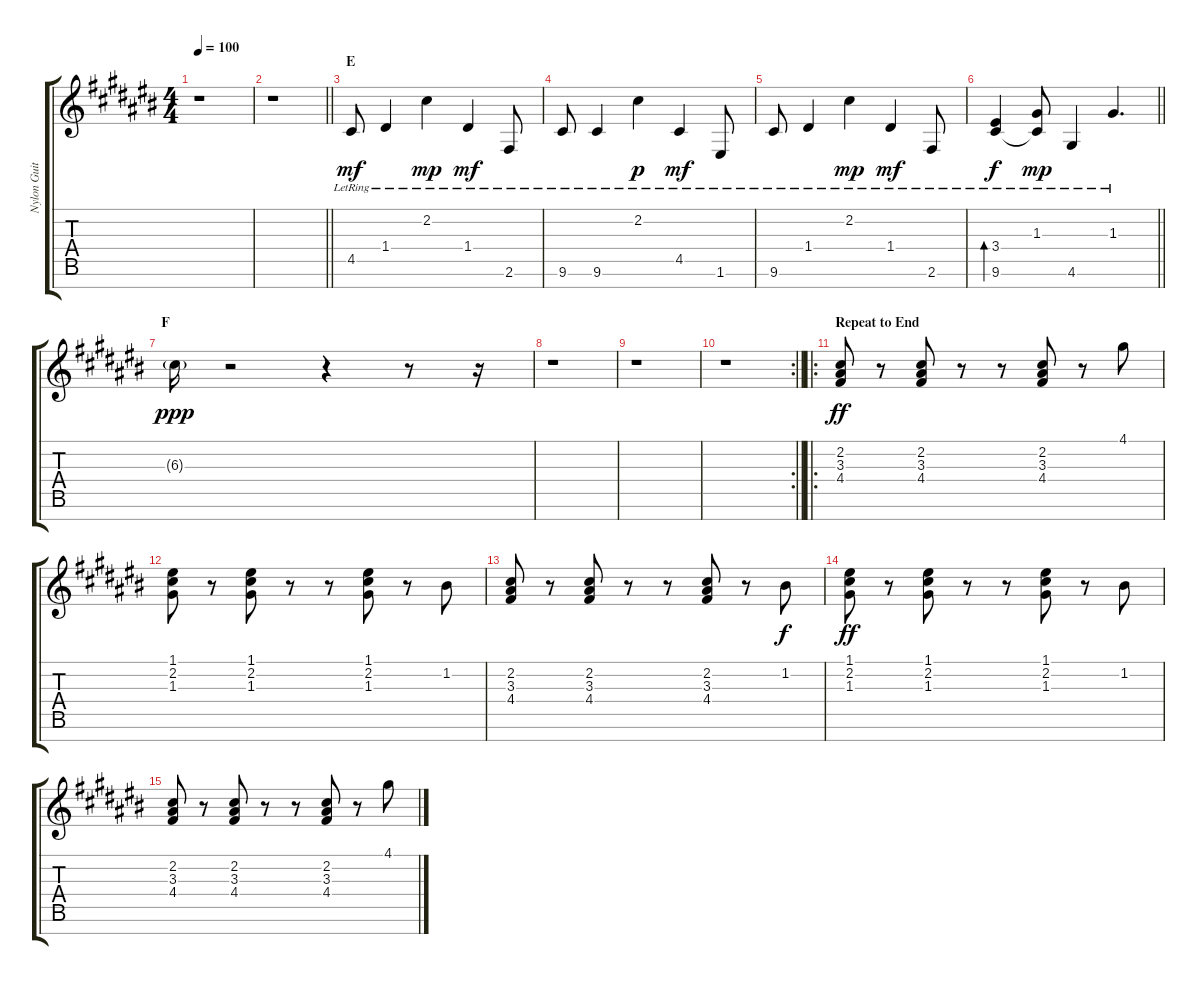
\track ("Nylon Guitar" "Nylon Guit") {instrument acousticguitarnylon}
\staff {score tabs}
\tuning (E4 B3 G3 D3 A2 E2 B1) {hide}
\ts (4 4)
\tempo 100
\clef g2
\ks c#
r.1{dy f} |
\barLineRight lightlight
r.1 |
\section ("" "E")
4.5{lr}.8{dy mf} 1.4{lr}.4 2.2{lr}.4{dy mp} 1.4{lr}.4{dy mf} 2.6{lr}.8 |
9.6{lr}.8 9.6{lr}.4 2.2{lr}.4{dy p} 4.5{lr}.4{dy mf} 1.6{lr}.8 |
9.6{lr}.8 1.4{lr}.4 2.2{lr}.4{dy mp} 1.4{lr}.4{dy mf} 2.6{lr}.8 |
\barLineRight lightlight
(3.4{lr} 9.6{lr}).4{bd 120 dy f} (1.3{lr} 9.6{t}).8{dy mp} 4.6{lr}.4 1.3{lr}.4{d} |
\section ("" "F")
6.3{g}.16{dy ppp} r.2 r.4 r.8 r.16 |
r.1 |
r.1 |
\rc 2
\barLineRight lightlight
r.1 |
\ro
\section ("" "Repeat to End")
(2.2 3.3 4.4).8{dy ff balance 2} r.8 (2.2 3.3 4.4).8{balance 14} r.8 r.8 (2.2 3.3 4.4).8{balance 2} r.8 4.1.8 |
(1.1 2.2 1.3).8{balance 14} r.8 (1.1 2.2 1.3).8{balance 2} r.8 r.8 (1.1 2.2 1.3).8{balance 14} r.8 1.2.8 |
(2.2 3.3 4.4).8{balance 2} r.8 (2.2 3.3 4.4).8{balance 14} r.8 r.8 (2.2 3.3 4.4).8{balance 2} r.8 1.2.8{dy f} |
(1.1 2.2 1.3).8{dy ff balance 14} r.8 (1.1 2.2 1.3).8{balance 2} r.8 r.8 (1.1 2.2 1.3).8{balance 14} r.8 1.2.8 |
(2.2 3.3 4.4).8{balance 2} r.8 (2.2 3.3 4.4).8{balance 14} r.8 r.8 (2.2 3.3 4.4).8{balance 2} r.8 4.1.8
